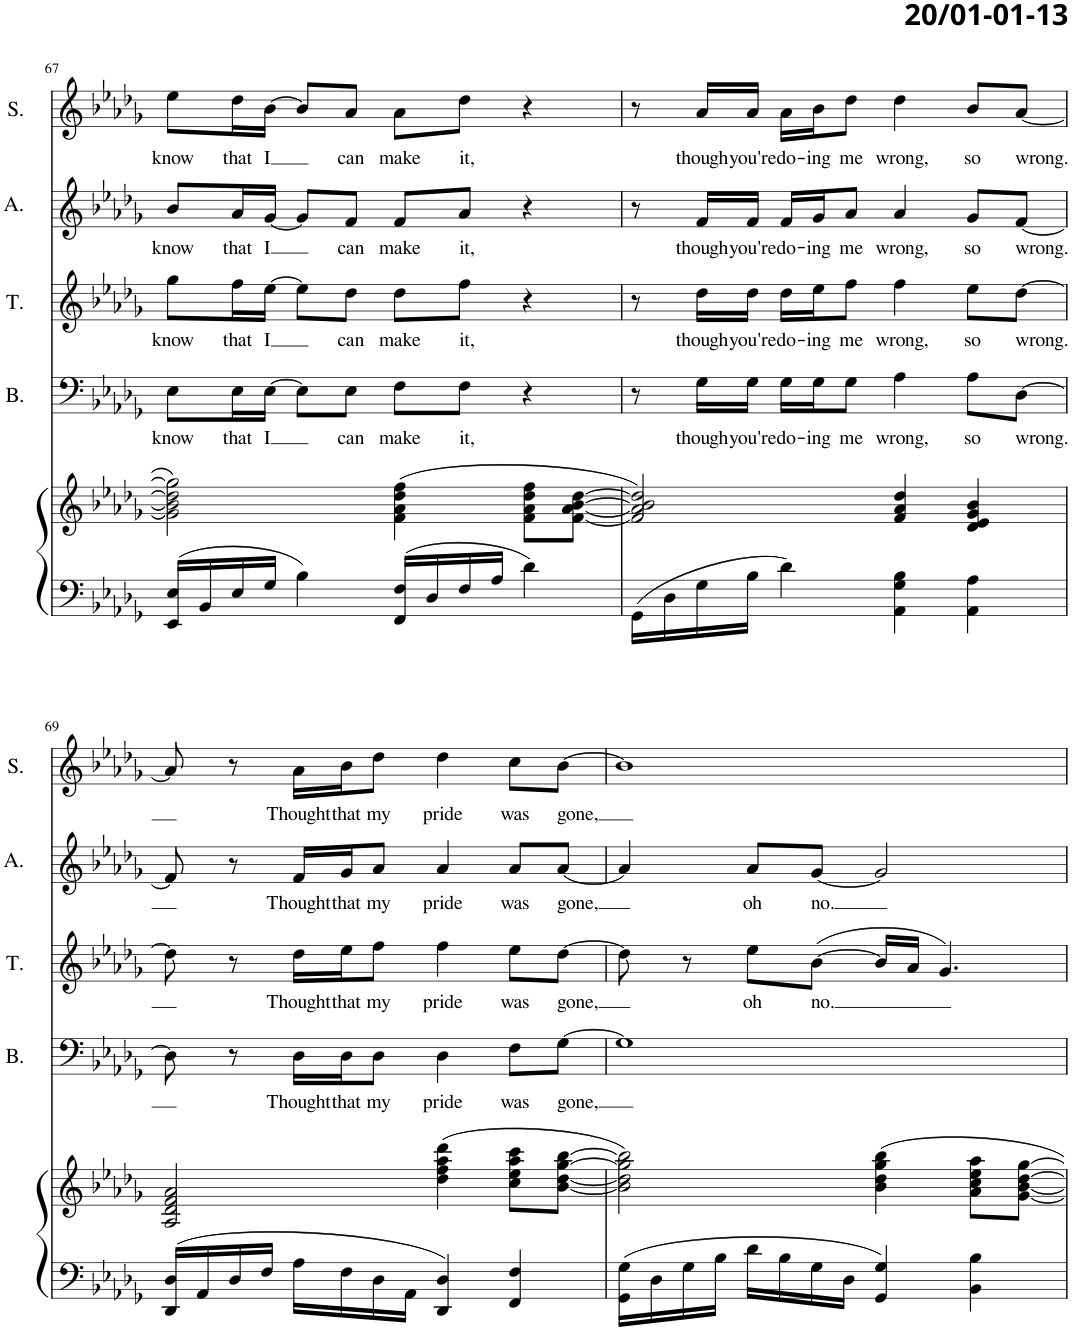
**kern	**kern	**kern	**text	**kern	**text	**kern	**text	**kern	**text
*part5	*part5	*part4	*part4	*part3	*part3	*part2	*part2	*part1	*part1
*staff6	*staff5	*staff4	*staff4	*staff3	*staff3	*staff2	*staff2	*staff1	*staff1
*I"Piano	*	*I"Bas	*	*I"Tenor	*	*I"Alt	*	*I"Sopraan	*
*I'Pno	*	*I'B.	*	*I'T.	*	*I'A.	*	*I'S.	*
!!LO:PB:g=z
*clefF4	*clefG2	*clefF4	*	*clefG2	*	*clefG2	*	*clefG2	*
*k[b-e-a-d-g-]	*k[b-e-a-d-g-]	*k[b-e-a-d-g-]	*	*k[b-e-a-d-g-]	*	*k[b-e-a-d-g-]	*	*k[b-e-a-d-g-]	*
*M4/4	*M4/4	*M4/4	*	*M4/4	*	*M4/4	*	*M4/4	*
*met(c)	*met(c)	*met(c)	*	*met(c)	*	*met(c)	*	*met(c)	*
=67	=67	=67	=67	=67	=67	=67	=67	=67	=67
!	!	!	!LO:LY:b	!	!LO:LY:b	!	!LO:LY:b	!	!LO:LY:b
16EE-/ 16E-/LL	2g-\] 2b-\] 2dd-\] 2gg-\]	8E-\L	know	8gg-\L	know	8b-/L	know	8ee-\L	know
16BB-/	.	.	.	.	.	.	.	.	.
!	!	!	!LO:LY:b	!	!LO:LY:b	!	!LO:LY:b	!	!LO:LY:b
16E-/	.	16E-\L	that	16ff\L	that	16a-/L	that	16dd-\L	that
!	!	!	!LO:LY:b	!	!LO:LY:b	!	!LO:LY:b	!	!LO:LY:b
16G-/JJ	.	[16E-\JJ	I	[16ee-\JJ	I	[16g-/JJ	I	[16b-\JJ	I
4B-\	.	8E-\L]	.	8ee-\L]	.	8g-/L]	.	8b-/L]	.
!	!	!	!LO:LY:b	!	!LO:LY:b	!	!LO:LY:b	!	!LO:LY:b
.	.	8E-\J	can	8dd-\J	can	8f/J	can	8a-/J	can
!	!	!	!LO:LY:b	!	!LO:LY:b	!	!LO:LY:b	!	!LO:LY:b
16FF/ 16F/LL	(4f\ 4a-\ 4dd-\ 4ff\	8F\L	make	8dd-\L	make	8f/L	make	8a-\L	make
16D-/	.	.	.	.	.	.	.	.	.
!	!	!	!LO:LY:b	!	!LO:LY:b	!	!LO:LY:b	!	!LO:LY:b
16F/	.	8F\J	it,	8ff\J	it,	8a-/J	it,	8dd-\J	it,
16A-/JJ	.	.	.	.	.	.	.	.	.
4d-\	8f\ 8a-\ 8dd-\ 8ff\L	4r	.	4r	.	4r	.	4r	.
.	[8f\ [8a-\ [8b-\ [8dd-\J	.	.	.	.	.	.	.	.
=68	=68	=68	=68	=68	=68	=68	=68	=68	=68
16GG-\LL	2f/] 2a-/] 2b-/] 2dd-/])	8r	.	8r	.	8r	.	8r	.
16D-\	.	.	.	.	.	.	.	.	.
!	!	!	!LO:LY:b	!	!LO:LY:b	!	!LO:LY:b	!	!LO:LY:b
16G-\	.	16G-\LL	though	16dd-\LL	though	16f/LL	though	16a-/LL	though
!	!	!	!LO:LY:b	!	!LO:LY:b	!	!LO:LY:b	!	!LO:LY:b
16B-\JJ	.	16G-\JJ	you're	16dd-\JJ	you're	16f/JJ	you're	16a-/JJ	you're
!	!	!	!LO:LY:b	!	!LO:LY:b	!	!LO:LY:b	!	!LO:LY:b
4d-\	.	16G-\LL	do-	16dd-\LL	do-	16f/LL	do-	16a-\LL	do-
!	!	!	!LO:LY:b	!	!LO:LY:b	!	!LO:LY:b	!	!LO:LY:b
.	.	16G-\J	-ing	16ee-\J	-ing	16g-/J	-ing	16b-\J	-ing
!	!	!	!LO:LY:b	!	!LO:LY:b	!	!LO:LY:b	!	!LO:LY:b
.	.	8G-\J	me	8ff\J	me	8a-/J	me	8dd-\J	me
!	!	!	!LO:LY:b	!	!LO:LY:b	!	!LO:LY:b	!	!LO:LY:b
4AA-\ 4G-\ 4B-\	4f/ 4a-/ 4dd-/	4A-\	wrong,	4ff\	wrong,	4a-/	wrong,	4dd-\	wrong,
!	!	!	!LO:LY:b	!	!LO:LY:b	!	!LO:LY:b	!	!LO:LY:b
4AA-\ 4A-\	4d-/ 4e-/ 4g-/ 4b-/	8A-\L	so	8ee-\L	so	8g-/L	so	8b-/L	so
!	!	!	!LO:LY:b	!	!LO:LY:b	!	!LO:LY:b	!	!LO:LY:b
.	.	[8D-\J	wrong.	[8dd-\J	wrong.	[8f/J	wrong.	[8a-/J	wrong.
!!LO:LB:g=z
=69	=69	=69	=69	=69	=69	=69	=69	=69	=69
16DD-/ 16D-/LL	2A-/ 2d-/ 2f/ 2a-/	8D-\]	.	8dd-\]	.	8f/]	.	8a-/]	.
16AA-/	.	.	.	.	.	.	.	.	.
16D-/	.	8r	.	8r	.	8r	.	8r	.
16F/JJ	.	.	.	.	.	.	.	.	.
!	!	!	!LO:LY:b	!	!LO:LY:b	!	!LO:LY:b	!	!LO:LY:b
16A-\LL	.	16D-\LL	Thought	16dd-\LL	Thought	16f/LL	Thought	16a-\LL	Thought
!	!	!	!LO:LY:b	!	!LO:LY:b	!	!LO:LY:b	!	!LO:LY:b
16F\	.	16D-\J	that	16ee-\J	that	16g-/J	that	16b-\J	that
!	!	!	!LO:LY:b	!	!LO:LY:b	!	!LO:LY:b	!	!LO:LY:b
16D-\	.	8D-\J	my	8ff\J	my	8a-/J	my	8dd-\J	my
16AA-\JJ	.	.	.	.	.	.	.	.	.
!	!	!	!LO:LY:b	!	!LO:LY:b	!	!LO:LY:b	!	!LO:LY:b
4DD-/ 4D-/	(4dd-\ 4ff\ 4aa-\ 4ddd-\	4D-\	pride	4ff\	pride	4a-/	pride	4dd-\	pride
!	!	!	!LO:LY:b	!	!LO:LY:b	!	!LO:LY:b	!	!LO:LY:b
4FF/ 4F/	8cc\ 8ee-\ 8aa-\ 8ccc\L	8F\L	was	8ee-\L	was	8a-/L	was	8cc\L	was
!	!	!	!LO:LY:b	!	!LO:LY:b	!	!LO:LY:b	!	!LO:LY:b
.	[8b-\ [8dd-\ [8gg-\ [8bb-\J	[8G-\J	gone,	[8dd-\J	gone,	[8a-/J	gone,	[8b-\J	gone,
=70	=70	=70	=70	=70	=70	=70	=70	=70	=70
16GG-\ 16G-\LL	2b-\] 2dd-\] 2gg-\] 2bb-\])	1G-]	.	8dd-\]	.	4a-/]	.	1b-]	.
16D-\	.	.	.	.	.	.	.	.	.
16G-\	.	.	.	8r	.	.	.	.	.
16B-\JJ	.	.	.	.	.	.	.	.	.
!	!	!	!	!	!LO:LY:b	!	!LO:LY:b	!	!
16d-\LL	.	.	.	8ee-\L	oh	8a-/L	oh	.	.
16B-\	.	.	.	.	.	.	.	.	.
!	!	!	!	!	!LO:LY:b	!	!LO:LY:b	!	!
16G-\	.	.	.	([8b-\J	no.	[8g-/J	no.	.	.
16D-\JJ	.	.	.	.	.	.	.	.	.
4GG-/ 4G-/	4b-\ 4dd-\ 4gg-\ 4bb-\	.	.	16b-/LL]	.	2g-/]	.	.	.
.	.	.	.	16a-/JJ	.	.	.	.	.
.	.	.	.	4.g-/)	.	.	.	.	.
4BB-\ 4B-\	8a-\ 8cc\ 8ee-\ 8aa-\L	.	.	.	.	.	.	.	.
.	[8g-\ [8b-\ [8dd-\ [8gg-\J	.	.	.	.	.	.	.	.
=	=	=	=	=	=	=	=	=	=
*-	*-	*-	*-	*-	*-	*-	*-	*-	*-
